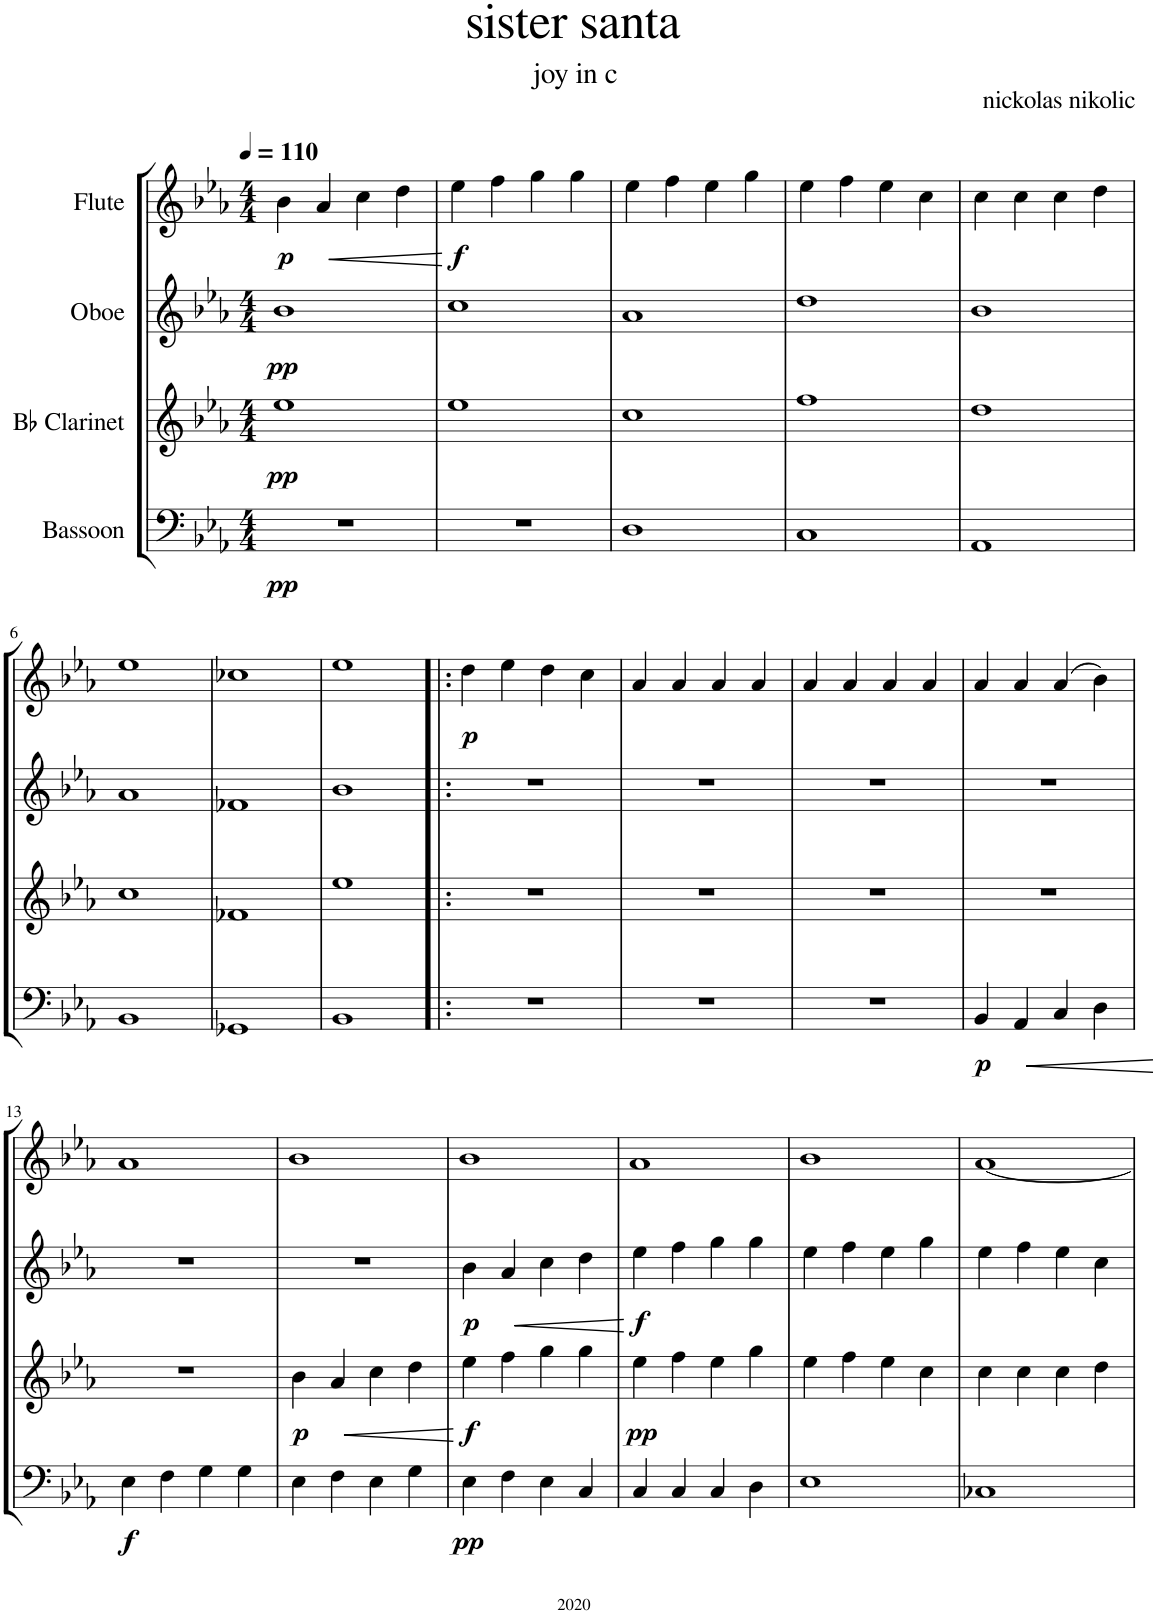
**kern	**dynam	**kern	**dynam	**kern	**dynam	**kern	**dynam
*part4	*part4	*part3	*part3	*part2	*part2	*part1	*part1
*staff4	*staff4	*staff3	*staff3	*staff2	*staff2	*staff1	*staff1
*I"Bassoon	*	*I"Bb Clarinet	*	*I"Oboe	*	*I"Flute	*
*I'Bsn	*	*I'Cl	*	*I'Ob	*	*I'Fl	*
*clefF4	*	*clefG2	*	*clefG2	*	*clefG2	*
*	*	*ITrd1c2	*	*	*	*	*
*k[b-e-a-]	*	*k[b-e-a-]	*	*k[b-e-a-]	*	*k[b-e-a-]	*
*M4/4	*	*M4/4	*	*M4/4	*	*M4/4	*
*MM110	*	*MM110	*	*MM110	*	*MM110	*
=1	=1	=1	=1	=1	=1	=1	=1
!	!LO:DY:b	!	!LO:DY:b	!	!LO:DY:b	!	!LO:HP:b
!	!	!	!	!	!	!	!LO:DY:n=1:b
1r	pp	1ee-	pp	1b-	pp	4b-\	< p
.	.	.	.	.	.	4a-/	.
.	.	.	.	.	.	4cc\	.
.	.	.	.	.	.	4dd\	.
.	.	.	.	.	.	.	[
=2	=2	=2	=2	=2	=2	=2	=2
!	!	!	!	!	!	!	!LO:DY:b
1r	.	1ee-	.	1cc	.	4ee-\	f
.	.	.	.	.	.	4ff\	.
.	.	.	.	.	.	4gg\	.
.	.	.	.	.	.	4gg\	.
=3	=3	=3	=3	=3	=3	=3	=3
1D	.	1cc	.	1a-	.	4ee-\	.
.	.	.	.	.	.	4ff\	.
.	.	.	.	.	.	4ee-\	.
.	.	.	.	.	.	4gg\	.
=4	=4	=4	=4	=4	=4	=4	=4
1C	.	1ff	.	1dd	.	4ee-\	.
.	.	.	.	.	.	4ff\	.
.	.	.	.	.	.	4ee-\	.
.	.	.	.	.	.	4cc\	.
=5	=5	=5	=5	=5	=5	=5	=5
1AA-	.	1dd	.	1b-	.	4cc\	.
.	.	.	.	.	.	4cc\	.
.	.	.	.	.	.	4cc\	.
.	.	.	.	.	.	4dd\	.
!!LO:LB:g=z
=6	=6	=6	=6	=6	=6	=6	=6
1BB-	.	1cc	.	1a-	.	1ee-	.
=7	=7	=7	=7	=7	=7	=7	=7
1GG-X	.	1f-X	.	1f-X	.	1cc-X	.
=8	=8	=8	=8	=8	=8	=8	=8
1BB-	.	1ee-	.	1b-	.	1ee-	.
=9!|:	=9!|:	=9!|:	=9!|:	=9!|:	=9!|:	=9!|:	=9!|:
!	!	!	!	!	!	!	!LO:DY:b
1r	.	1r	.	1r	.	4dd\	p
.	.	.	.	.	.	4ee-\	.
.	.	.	.	.	.	4dd\	.
.	.	.	.	.	.	4cc\	.
=10	=10	=10	=10	=10	=10	=10	=10
1r	.	1r	.	1r	.	4a-/	.
.	.	.	.	.	.	4a-/	.
.	.	.	.	.	.	4a-/	.
.	.	.	.	.	.	4a-/	.
=11	=11	=11	=11	=11	=11	=11	=11
1r	.	1r	.	1r	.	4a-/	.
.	.	.	.	.	.	4a-/	.
.	.	.	.	.	.	4a-/	.
.	.	.	.	.	.	4a-/	.
=12	=12	=12	=12	=12	=12	=12	=12
!	!LO:HP:b	!	!	!	!	!	!
!	!LO:DY:n=1:b	!	!	!	!	!	!
4BB-/	< p	1r	.	1r	.	4a-/	.
4AA-/	.	.	.	.	.	4a-/	.
4C/	.	.	.	.	.	(4a-/	.
4D\	.	.	.	.	.	4b-\)	.
.	[	.	.	.	.	.	.
!!LO:LB:g=z
=13	=13	=13	=13	=13	=13	=13	=13
!	!LO:DY:b	!	!	!	!	!	!
4E-\	f	1r	.	1r	.	1a-	.
4F\	.	.	.	.	.	.	.
4G\	.	.	.	.	.	.	.
4G\	.	.	.	.	.	.	.
=14	=14	=14	=14	=14	=14	=14	=14
!	!	!	!LO:HP:b	!	!	!	!
!	!	!	!LO:DY:n=1:b	!	!	!	!
4E-\	.	4b-\	< p	1r	.	1b-	.
4F\	.	4a-/	.	.	.	.	.
4E-\	.	4cc\	.	.	.	.	.
4G\	.	4dd\	.	.	.	.	.
.	.	.	[	.	.	.	.
=15	=15	=15	=15	=15	=15	=15	=15
!	!LO:DY:b	!	!LO:DY:b	!	!LO:HP:b	!	!
!	!	!	!	!	!LO:DY:n=1:b	!	!
4E-\	pp	4ee-\	f	4b-\	< p	1b-	.
4F\	.	4ff\	.	4a-/	.	.	.
4E-\	.	4gg\	.	4cc\	.	.	.
4C/	.	4gg\	.	4dd\	.	.	.
.	.	.	.	.	[	.	.
=16	=16	=16	=16	=16	=16	=16	=16
!	!	!	!LO:DY:b	!	!LO:DY:b	!	!
4C/	.	4ee-\	pp	4ee-\	f	1a-	.
4C/	.	4ff\	.	4ff\	.	.	.
4C/	.	4ee-\	.	4gg\	.	.	.
4D\	.	4gg\	.	4gg\	.	.	.
=17	=17	=17	=17	=17	=17	=17	=17
1E-	.	4ee-\	.	4ee-\	.	1b-	.
.	.	4ff\	.	4ff\	.	.	.
.	.	4ee-\	.	4ee-\	.	.	.
.	.	4cc\	.	4gg\	.	.	.
=18	=18	=18	=18	=18	=18	=18	=18
1C-X	.	4cc\	.	4ee-\	.	[1a-	.
.	.	4cc\	.	4ff\	.	.	.
.	.	4cc\	.	4ee-\	.	.	.
.	.	4dd\	.	4cc\	.	.	.
=	=	=	=	=	=	=	=
*-	*-	*-	*-	*-	*-	*-	*-
